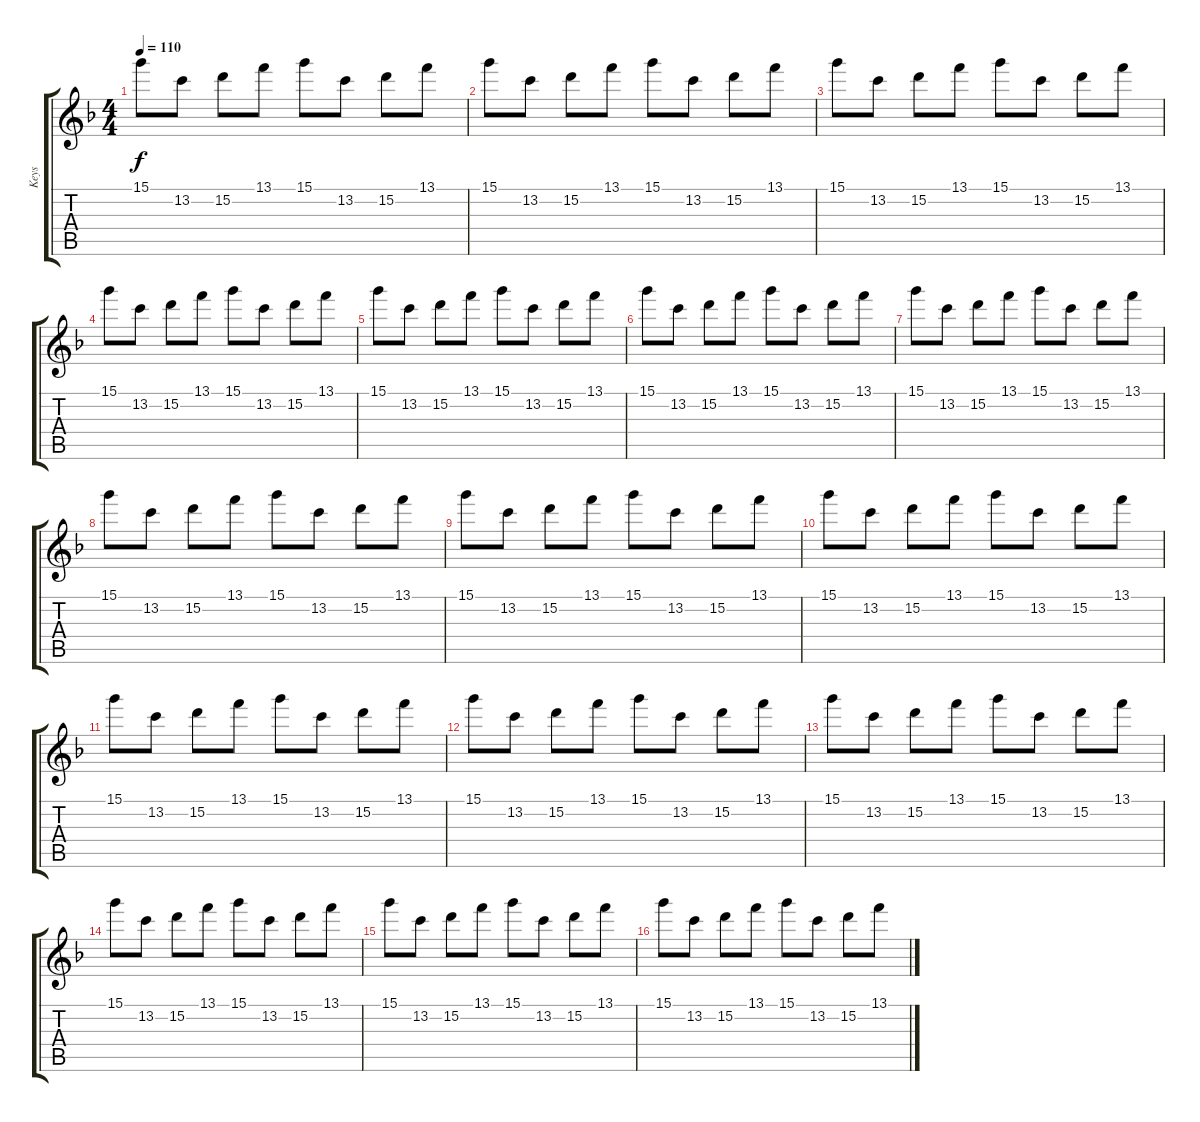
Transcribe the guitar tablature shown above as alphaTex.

\track ("Keys" "Keys") {instrument overdrivenguitar}
\staff {score tabs}
\tuning (E4 B3 G3 D3 A2 E2) {hide}
\ts (4 4)
\tempo 110
\clef g2
\ks dminor
15.1.8{dy f} 13.2.8 15.2.8 13.1.8 15.1.8 13.2.8 15.2.8 13.1.8 |
15.1.8 13.2.8 15.2.8 13.1.8 15.1.8 13.2.8 15.2.8 13.1.8 |
15.1.8 13.2.8 15.2.8 13.1.8 15.1.8 13.2.8 15.2.8 13.1.8 |
15.1.8 13.2.8 15.2.8 13.1.8 15.1.8 13.2.8 15.2.8 13.1.8 |
15.1.8 13.2.8 15.2.8 13.1.8 15.1.8 13.2.8 15.2.8 13.1.8 |
15.1.8 13.2.8 15.2.8 13.1.8 15.1.8 13.2.8 15.2.8 13.1.8 |
15.1.8 13.2.8 15.2.8 13.1.8 15.1.8 13.2.8 15.2.8 13.1.8 |
15.1.8 13.2.8 15.2.8 13.1.8 15.1.8 13.2.8 15.2.8 13.1.8 |
15.1.8 13.2.8 15.2.8 13.1.8 15.1.8 13.2.8 15.2.8 13.1.8 |
15.1.8 13.2.8 15.2.8 13.1.8 15.1.8 13.2.8 15.2.8 13.1.8 |
15.1.8 13.2.8 15.2.8 13.1.8 15.1.8 13.2.8 15.2.8 13.1.8 |
15.1.8 13.2.8 15.2.8 13.1.8 15.1.8 13.2.8 15.2.8 13.1.8 |
15.1.8 13.2.8 15.2.8 13.1.8 15.1.8 13.2.8 15.2.8 13.1.8 |
15.1.8 13.2.8 15.2.8 13.1.8 15.1.8 13.2.8 15.2.8 13.1.8 |
15.1.8 13.2.8 15.2.8 13.1.8 15.1.8 13.2.8 15.2.8 13.1.8 |
15.1.8 13.2.8 15.2.8 13.1.8 15.1.8 13.2.8 15.2.8 13.1.8
